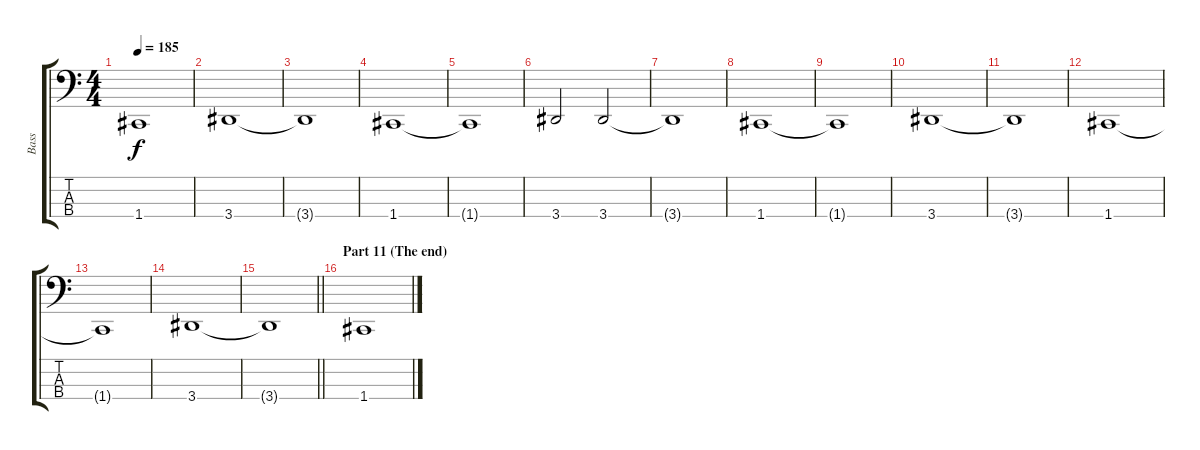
\track ("Bass" "Bass") {instrument electricbassfinger}
\staff {score tabs}
\tuning (F2 C2 G1 C1) {hide}
\ts (4 4)
\tempo 185
\clef f4
\ks c
1.4{t}.1{dy f} |
3.4.1 |
3.4{t}.1 |
1.4.1 |
1.4{t}.1 |
3.4.2 3.4.2 |
3.4{t}.1 |
1.4.1 |
1.4{t}.1 |
3.4.1 |
3.4{t}.1 |
1.4.1 |
1.4{t}.1 |
3.4.1 |
\barLineRight lightlight
3.4{t}.1 |
\section ("" "Part 11 (The end)")
1.4.1
